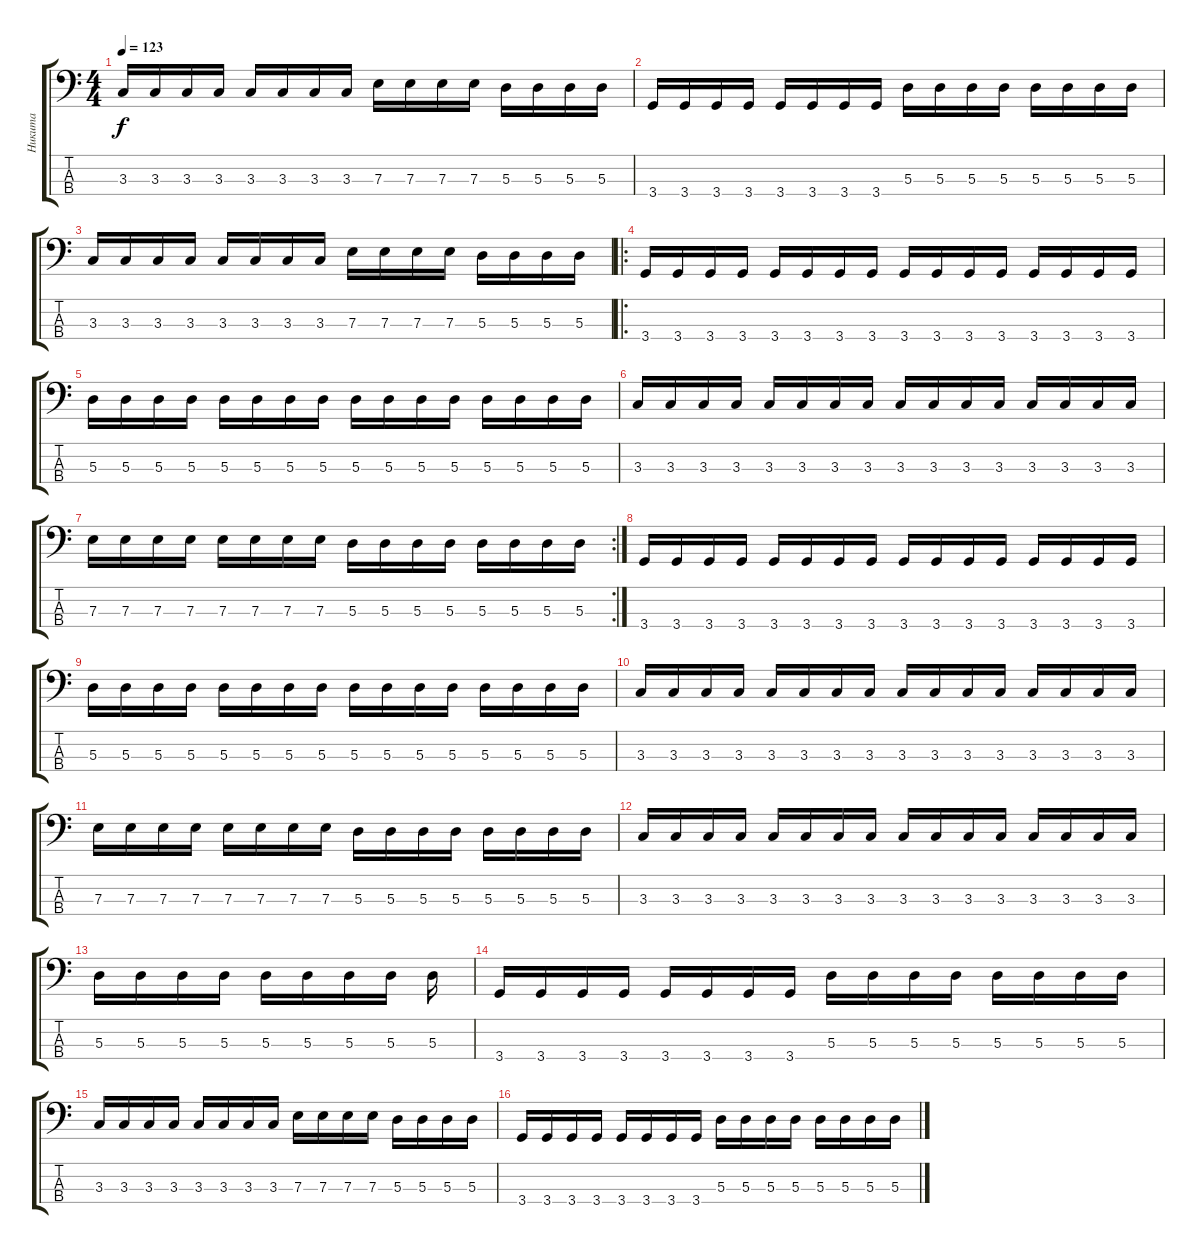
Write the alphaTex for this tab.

\track ("Никита" "Никита") {instrument electricbasspick}
\staff {score tabs}
\tuning (G2 D2 A1 E1) {hide}
\ts (4 4)
\tempo 123
\clef f4
\ks c
3.3.16{dy f} 3.3.16 3.3.16 3.3.16 3.3.16 3.3.16 3.3.16 3.3.16 7.3.16 7.3.16 7.3.16 7.3.16 5.3.16 5.3.16 5.3.16 5.3.16 |
3.4.16 3.4.16 3.4.16 3.4.16 3.4.16 3.4.16 3.4.16 3.4.16 5.3.16 5.3.16 5.3.16 5.3.16 5.3.16 5.3.16 5.3.16 5.3.16 |
3.3.16 3.3.16 3.3.16 3.3.16 3.3.16 3.3.16 3.3.16 3.3.16 7.3.16 7.3.16 7.3.16 7.3.16 5.3.16 5.3.16 5.3.16 5.3.16 |
\ro
3.4.16 3.4.16 3.4.16 3.4.16 3.4.16 3.4.16 3.4.16 3.4.16 3.4.16 3.4.16 3.4.16 3.4.16 3.4.16 3.4.16 3.4.16 3.4.16 |
5.3.16 5.3.16 5.3.16 5.3.16 5.3.16 5.3.16 5.3.16 5.3.16 5.3.16 5.3.16 5.3.16 5.3.16 5.3.16 5.3.16 5.3.16 5.3.16 |
3.3.16 3.3.16 3.3.16 3.3.16 3.3.16 3.3.16 3.3.16 3.3.16 3.3.16 3.3.16 3.3.16 3.3.16 3.3.16 3.3.16 3.3.16 3.3.16 |
\rc 2
7.3.16 7.3.16 7.3.16 7.3.16 7.3.16 7.3.16 7.3.16 7.3.16 5.3.16 5.3.16 5.3.16 5.3.16 5.3.16 5.3.16 5.3.16 5.3.16 |
3.4.16 3.4.16 3.4.16 3.4.16 3.4.16 3.4.16 3.4.16 3.4.16 3.4.16 3.4.16 3.4.16 3.4.16 3.4.16 3.4.16 3.4.16 3.4.16 |
5.3.16 5.3.16 5.3.16 5.3.16 5.3.16 5.3.16 5.3.16 5.3.16 5.3.16 5.3.16 5.3.16 5.3.16 5.3.16 5.3.16 5.3.16 5.3.16 |
3.3.16 3.3.16 3.3.16 3.3.16 3.3.16 3.3.16 3.3.16 3.3.16 3.3.16 3.3.16 3.3.16 3.3.16 3.3.16 3.3.16 3.3.16 3.3.16 |
7.3.16 7.3.16 7.3.16 7.3.16 7.3.16 7.3.16 7.3.16 7.3.16 5.3.16 5.3.16 5.3.16 5.3.16 5.3.16 5.3.16 5.3.16 5.3.16 |
3.3.16 3.3.16 3.3.16 3.3.16 3.3.16 3.3.16 3.3.16 3.3.16 3.3.16 3.3.16 3.3.16 3.3.16 3.3.16 3.3.16 3.3.16 3.3.16 |
5.3.16 5.3.16 5.3.16 5.3.16 5.3.16 5.3.16 5.3.16 5.3.16 5.3.16 |
3.4.16 3.4.16 3.4.16 3.4.16 3.4.16 3.4.16 3.4.16 3.4.16 5.3.16 5.3.16 5.3.16 5.3.16 5.3.16 5.3.16 5.3.16 5.3.16 |
3.3.16 3.3.16 3.3.16 3.3.16 3.3.16 3.3.16 3.3.16 3.3.16 7.3.16 7.3.16 7.3.16 7.3.16 5.3.16 5.3.16 5.3.16 5.3.16 |
3.4.16 3.4.16 3.4.16 3.4.16 3.4.16 3.4.16 3.4.16 3.4.16 5.3.16 5.3.16 5.3.16 5.3.16 5.3.16 5.3.16 5.3.16 5.3.16
